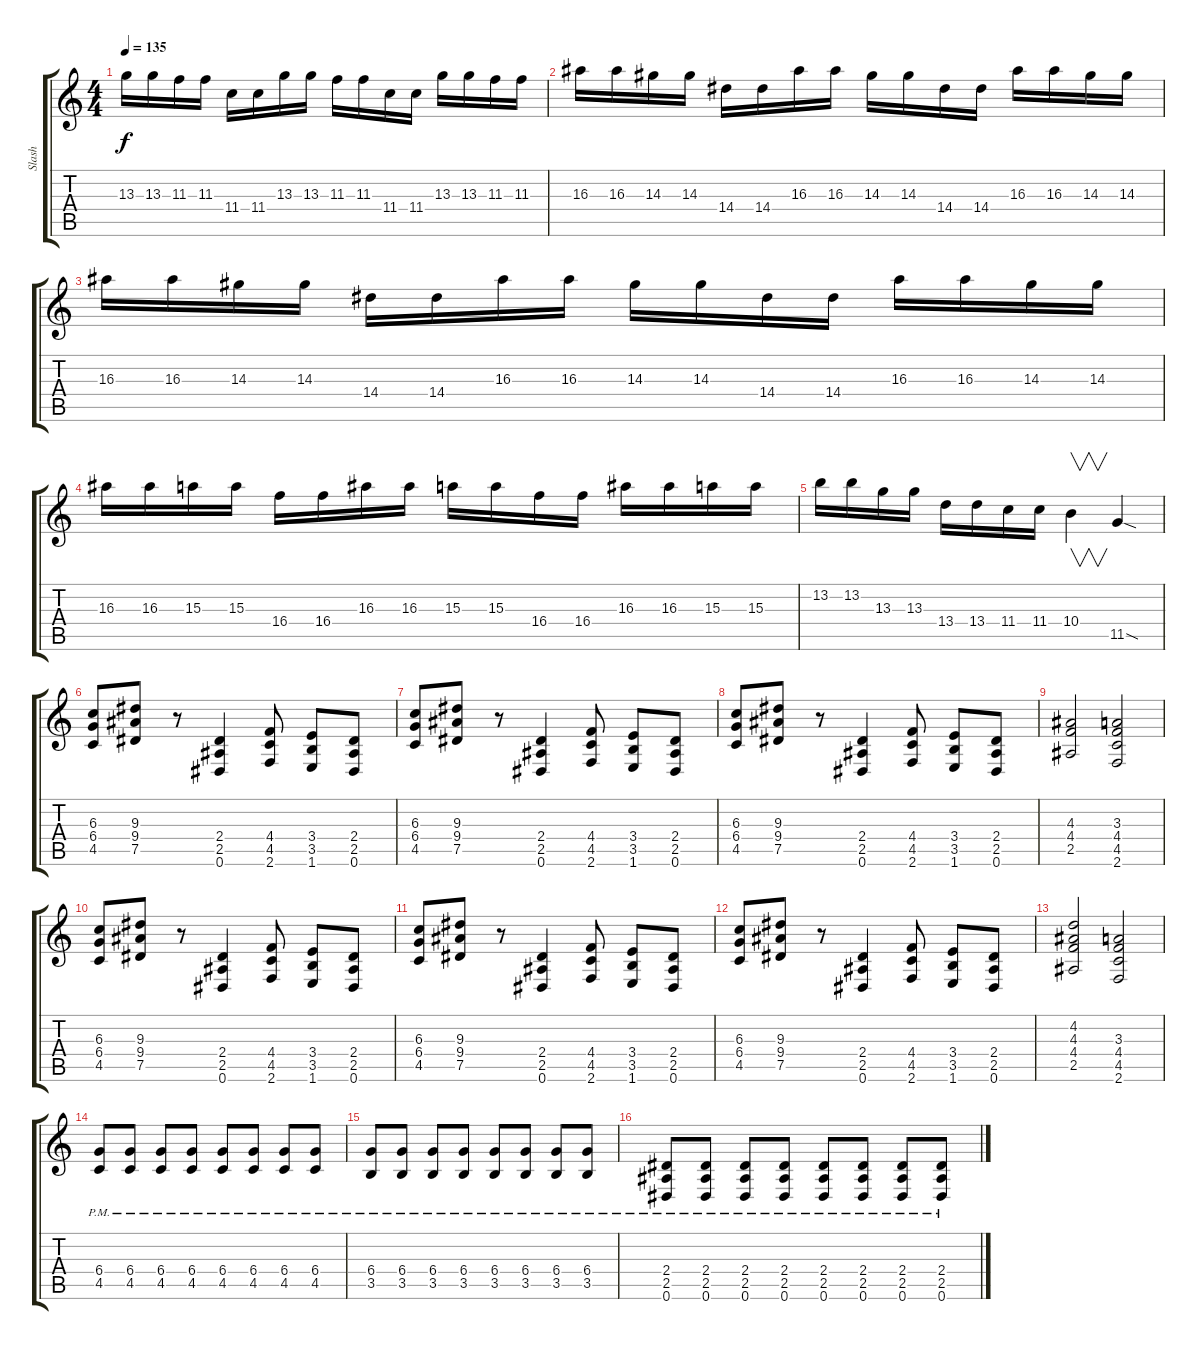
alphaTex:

\track ("Slash" "Slash") {instrument distortionguitar}
\staff {score tabs}
\tuning (Eb4 Bb3 Gb3 Db3 Ab2 Eb2) {hide}
\ts (4 4)
\tempo 135
\clef g2
\ks c
13.3.16{dy f} 13.3.16 11.3.16 11.3.16 11.4.16 11.4.16 13.3.16 13.3.16 11.3.16 11.3.16 11.4.16 11.4.16 13.3.16 13.3.16 11.3.16 11.3.16 |
16.3.16 16.3.16 14.3.16 14.3.16 14.4.16 14.4.16 16.3.16 16.3.16 14.3.16 14.3.16 14.4.16 14.4.16 16.3.16 16.3.16 14.3.16 14.3.16 |
16.3.16 16.3.16 14.3.16 14.3.16 14.4.16 14.4.16 16.3.16 16.3.16 14.3.16 14.3.16 14.4.16 14.4.16 16.3.16 16.3.16 14.3.16 14.3.16 |
16.3.16 16.3.16 15.3.16 15.3.16 16.4.16 16.4.16 16.3.16 16.3.16 15.3.16 15.3.16 16.4.16 16.4.16 16.3.16 16.3.16 15.3.16 15.3.16 |
13.2.16 13.2.16 13.3.16 13.3.16 13.4.16 13.4.16 11.4.16 11.4.16 10.4.4{v} 11.5{sod}.4 |
(6.3 6.4 4.5).8 (9.3 9.4 7.5).8 r.8 (2.4 2.5 0.6).4 (4.4 4.5 2.6).8 (3.4 3.5 1.6).8 (2.4 2.5 0.6).8 |
(6.3 6.4 4.5).8 (9.3 9.4 7.5).8 r.8 (2.4 2.5 0.6).4 (4.4 4.5 2.6).8 (3.4 3.5 1.6).8 (2.4 2.5 0.6).8 |
(6.3 6.4 4.5).8 (9.3 9.4 7.5).8 r.8 (2.4 2.5 0.6).4 (4.4 4.5 2.6).8 (3.4 3.5 1.6).8 (2.4 2.5 0.6).8 |
(4.3 4.4 2.5).2 (3.3 4.4 4.5 2.6).2 |
(6.3 6.4 4.5).8 (9.3 9.4 7.5).8 r.8 (2.4 2.5 0.6).4 (4.4 4.5 2.6).8 (3.4 3.5 1.6).8 (2.4 2.5 0.6).8 |
(6.3 6.4 4.5).8 (9.3 9.4 7.5).8 r.8 (2.4 2.5 0.6).4 (4.4 4.5 2.6).8 (3.4 3.5 1.6).8 (2.4 2.5 0.6).8 |
(6.3 6.4 4.5).8 (9.3 9.4 7.5).8 r.8 (2.4 2.5 0.6).4 (4.4 4.5 2.6).8 (3.4 3.5 1.6).8 (2.4 2.5 0.6).8 |
(4.2 4.3 4.4 2.5).2 (3.3 4.4 4.5 2.6).2 |
(6.4{pm} 4.5{pm}).8 (6.4{pm} 4.5{pm}).8 (6.4{pm} 4.5{pm}).8 (6.4{pm} 4.5{pm}).8 (6.4{pm} 4.5{pm}).8 (6.4{pm} 4.5{pm}).8 (6.4{pm} 4.5{pm}).8 (6.4{pm} 4.5{pm}).8 |
(6.4{pm} 3.5{pm}).8 (6.4{pm} 3.5{pm}).8 (6.4{pm} 3.5{pm}).8 (6.4{pm} 3.5{pm}).8 (6.4{pm} 3.5{pm}).8 (6.4{pm} 3.5{pm}).8 (6.4{pm} 3.5{pm}).8 (6.4{pm} 3.5{pm}).8 |
(2.4{pm} 2.5{pm} 0.6{pm}).8 (2.4{pm} 2.5 0.6{pm}).8 (2.4{pm} 2.5{pm} 0.6{pm}).8 (2.4{pm} 2.5{pm} 0.6{pm}).8 (2.4{pm} 2.5{pm} 0.6{pm}).8 (2.4{pm} 2.5{pm} 0.6{pm}).8 (2.4{pm} 2.5{pm} 0.6{pm}).8 (2.4{pm} 2.5{pm} 0.6{pm}).8
